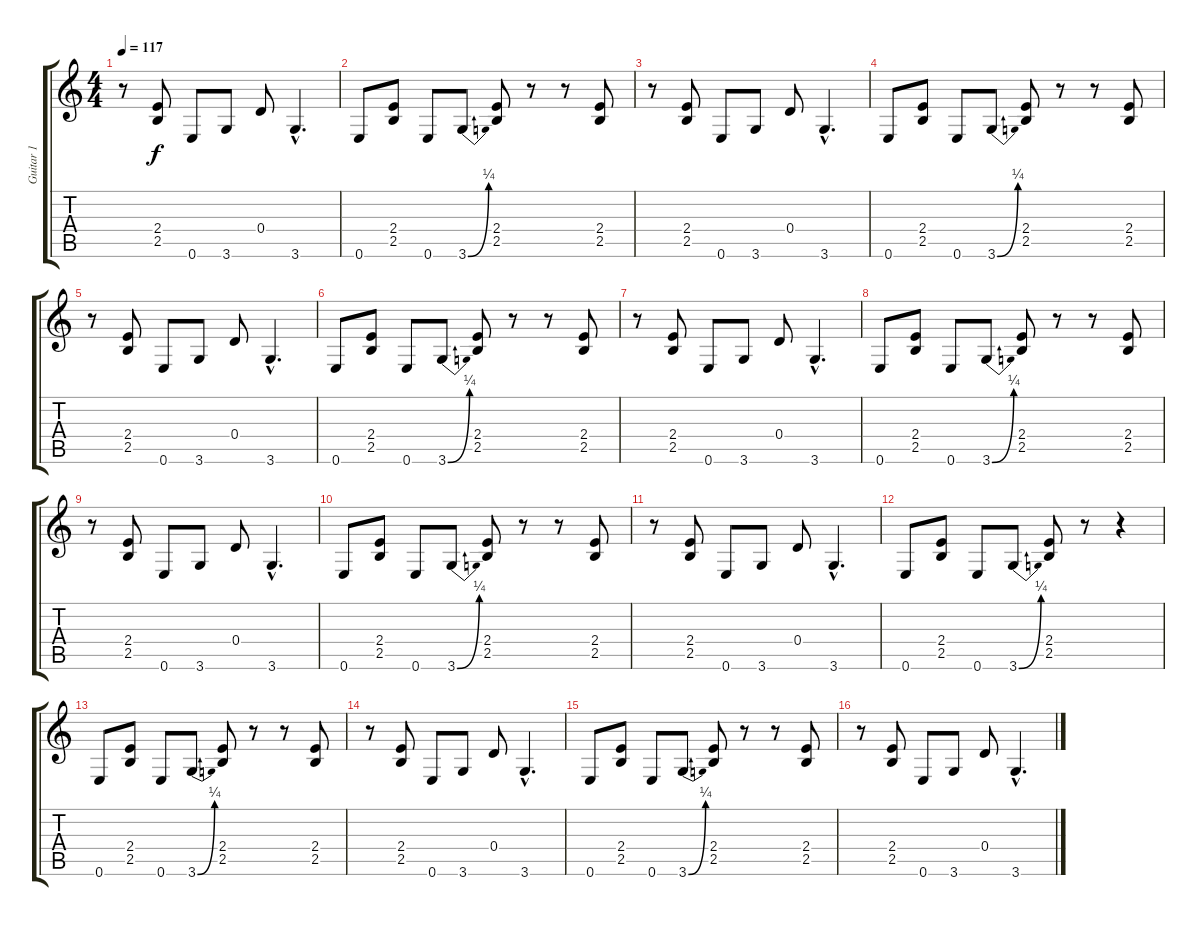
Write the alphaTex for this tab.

\track ("Guitar 1" "Guitar 1") {instrument electricguitarmuted}
\staff {score tabs}
\tuning (E4 B3 G3 D3 A2 E2) {hide}
\ts (4 4)
\tempo 117
\clef g2
\ks c
r.8{dy f} (2.4 2.5).8 0.6.8 3.6.8 0.4.8 3.6{hac}.4{d} |
0.6.8 (2.4 2.5).8 0.6.8 3.6{be (bend 0 0 60 1)}.8 (2.4 2.5).8 r.8 r.8 (2.4 2.5).8 |
r.8 (2.4 2.5).8 0.6.8 3.6.8 0.4.8 3.6{hac}.4{d} |
0.6.8 (2.4 2.5).8 0.6.8 3.6{be (bend 0 0 60 1)}.8 (2.4 2.5).8 r.8 r.8 (2.4 2.5).8 |
r.8 (2.4 2.5).8 0.6.8 3.6.8 0.4.8 3.6{hac}.4{d} |
0.6.8 (2.4 2.5).8 0.6.8 3.6{be (bend 0 0 60 1)}.8 (2.4 2.5).8 r.8 r.8 (2.4 2.5).8 |
r.8 (2.4 2.5).8 0.6.8 3.6.8 0.4.8 3.6{hac}.4{d} |
0.6.8 (2.4 2.5).8 0.6.8 3.6{be (bend 0 0 60 1)}.8 (2.4 2.5).8 r.8 r.8 (2.4 2.5).8 |
r.8 (2.4 2.5).8 0.6.8 3.6.8 0.4.8 3.6{hac}.4{d} |
0.6.8 (2.4 2.5).8 0.6.8 3.6{be (bend 0 0 60 1)}.8 (2.4 2.5).8 r.8 r.8 (2.4 2.5).8 |
r.8 (2.4 2.5).8 0.6.8 3.6.8 0.4.8 3.6{hac}.4{d} |
0.6.8 (2.4 2.5).8 0.6.8 3.6{be (bend 0 0 60 1)}.8 (2.4 2.5).8 r.8 r.4 |
0.6.8 (2.4 2.5).8 0.6.8 3.6{be (bend 0 0 60 1)}.8 (2.4 2.5).8 r.8 r.8 (2.4 2.5).8 |
r.8 (2.4 2.5).8 0.6.8 3.6.8 0.4.8 3.6{hac}.4{d} |
0.6.8 (2.4 2.5).8 0.6.8 3.6{be (bend 0 0 60 1)}.8 (2.4 2.5).8 r.8 r.8 (2.4 2.5).8 |
r.8 (2.4 2.5).8 0.6.8 3.6.8 0.4.8 3.6{hac}.4{d}
